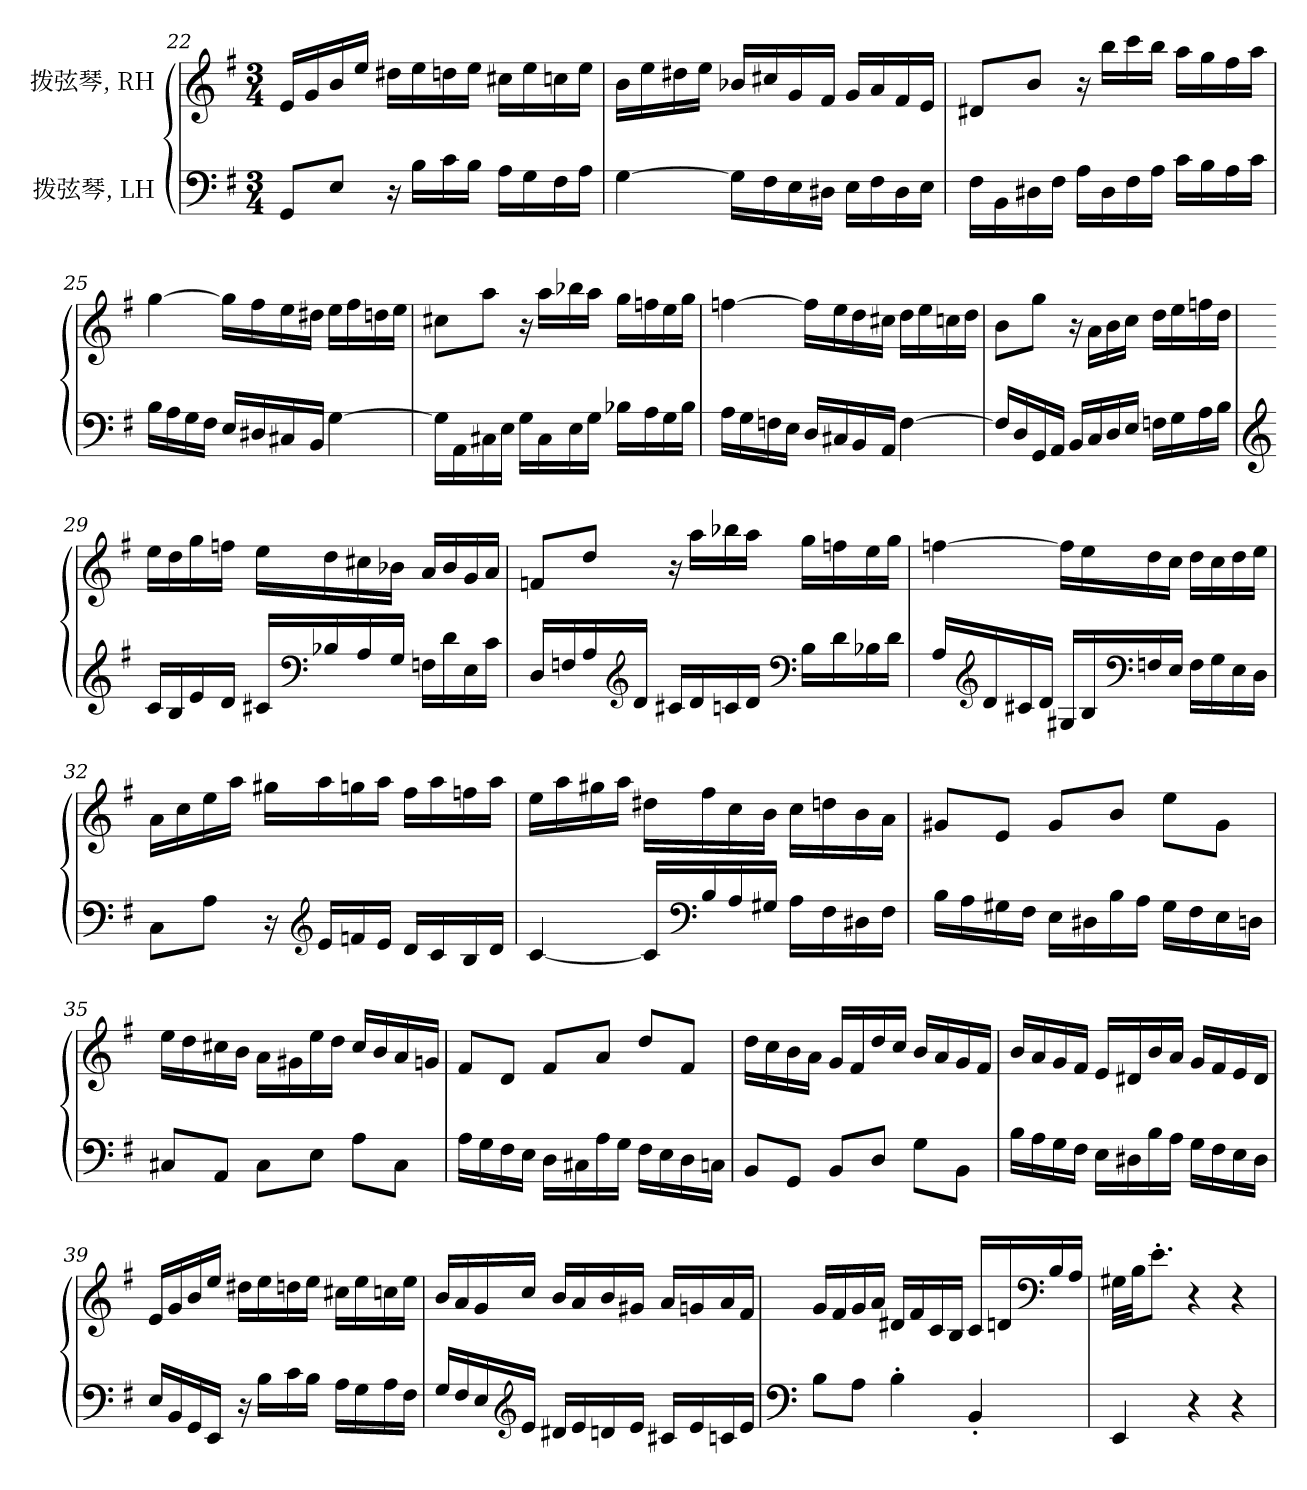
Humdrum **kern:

**kern	**kern
*part2	*part1
*staff2	*staff1
*I"拨弦琴, LH	*I"拨弦琴, RH
*clefF4	*clefG2
*k[f#]	*k[f#]
*M3/4	*M3/4
=22	=22
8GG/L	16e/LL
.	16g/
8E/J	16b/
.	16ee/JJ
16r	16dd#X\LL
16B\LL	16ee\
16c\	16ddn\
16B\JJ	16ee\JJ
16A\LL	16cc#X\LL
16G\	16ee\
16F#\	16ccn\
16A\JJ	16ee\JJ
!!LO:LB:g=z
=23	=23
[4G\	16b\LL
.	16ee\
.	16dd#X\
.	16ee\JJ
16G\LL]	16b-X/LL
16F#\	16cc#X/
16E\	16g/
16D#X\JJ	16f#/JJ
16E\LL	16g/LL
16F#\	16a/
16D#\	16f#/
16E\JJ	16e/JJ
=24	=24
16F#\LL	8d#X/L
16BB\	.
16D#X\	8b/J
16F#\JJ	.
16A\LL	16r
16D#\	16bb\LL
16F#\	16ccc\
16A\JJ	16bb\JJ
16c\LL	16aa\LL
16B\	16gg\
16A\	16ff#\
16c\JJ	16aa\JJ
!!LO:LB:g=z
=25	=25
16B\LL	[4gg\
16A\	.
16G\	.
16F#\JJ	.
16E/LL	16gg\LL]
16D#X/	16ff#\
16C#X/	16ee\
16BB/JJ	16dd#X\JJ
[4G\	16ee\LL
.	16ff#\
.	16ddn\
.	16ee\JJ
=26	=26
16G\LL]	8cc#X\L
16AA\	.
16C#X\	8aa\J
16E\JJ	.
16G\LL	16r
16C#\	16aa\LL
16E\	16bb-X\
16G\JJ	16aa\JJ
16B-X\LL	16gg\LL
16A\	16ffn\
16G\	16ee\
16B-\JJ	16gg\JJ
!!LO:LB:g=z
=27	=27
16A\LL	[4ffn\
16G\	.
16Fn\	.
16E\JJ	.
16D/LL	16ff\LL]
16C#X/	16ee\
16BB/	16dd\
16AA/JJ	16cc#X\JJ
[4F\	16dd\LL
.	16ee\
.	16ccn\
.	16dd\JJ
=28	=28
16F/LL]	8b\L
16D/	.
16GG/	8gg\J
16AA/JJ	.
16BB/LL	16r
16C/	16a\LL
16D/	16b\
16E/JJ	16cc\JJ
16Fn\LL	16dd\LL
16G\	16ee\
16A\	16ffn\
16B\JJ	16dd\JJ
!!LO:PB:g=z
=29	=29
*clefG2	*
16c/LL	16ee\LL
16B/	16dd\
16e/	16gg\
16d/JJ	16ffn\JJ
16c#X/LL	16ee\LL
*clefF4	*
16B-X/	16dd\
16A/	16cc#X\
16G/JJ	16b-X\JJ
16Fn\LL	16a/LL
16d\	16b-/
16E\	16g/
16c#\JJ	16a/JJ
=30	=30
16D/LL	8fn/L
16Fn/	.
16A/	8dd/J
*clefG2	*
16d/JJ	.
16c#X/LL	16r
16d/	16aa\LL
16cn/	16bb-X\
16d/JJ	16aa\JJ
*clefF4	*
16B\LL	16gg\LL
16d\	16ffn\
16B-X\	16ee\
16d\JJ	16gg\JJ
!!LO:LB:g=z
=31	=31
16A/LL	[4ffn\
*clefG2	*
16d/	.
16c#X/	.
16d/JJ	.
16G#X/LL	16ff\LL]
16B/	16ee\
*clefF4	*
16Fn/	16dd\
16E/JJ	16cc\JJ
16F\LL	16dd\LL
16G#\	16cc\
16E\	16dd\
16D\JJ	16ee\JJ
=32	=32
8C\L	16a\LL
.	16cc\
8A\J	16ee\
.	16aa\JJ
16r	16gg#X\LL
*clefG2	*
16e/LL	16aa\
16fn/	16ggn\
16e/JJ	16aa\JJ
16d/LL	16ff#\LL
16c/	16aa\
16B/	16ffn\
16d/JJ	16aa\JJ
!!LO:LB:g=z
=33	=33
[4c/	16ee\LL
.	16aa\
.	16gg#X\
.	16aa\JJ
16c/LL]	16dd#X\LL
*clefF4	*
16B/	16ff#\
16A/	16cc\
16G#X/JJ	16b\JJ
16A\LL	16cc\LL
16F#\	16ddn\
16D#X\	16b\
16F#\JJ	16a\JJ
=34	=34
16B\LL	8g#X/L
16A\	.
16G#X\	8e/J
16F#\JJ	.
16E\LL	8g#/L
16D#X\	.
16B\	8b/J
16A\JJ	.
16G#\LL	8ee\L
16F#\	.
16E\	8g#\J
16Dn\JJ	.
!!LO:LB:g=z
=35	=35
8C#X/L	16ee\LL
.	16dd\
8AA/J	16cc#X\
.	16b\JJ
8C#\L	16a\LL
.	16g#X\
8E\J	16ee\
.	16dd\JJ
8A\L	16cc#/LL
.	16b/
8C#\J	16a/
.	16gn/JJ
=36	=36
16A\LL	8f#/L
16G\	.
16F#\	8d/J
16E\JJ	.
16D\LL	8f#/L
16C#X\	.
16A\	8a/J
16G\JJ	.
16F#\LL	8dd/L
16E\	.
16D\	8f#/J
16Cn\JJ	.
=37	=37
8BB/L	16dd\LL
.	16cc\
8GG/J	16b\
.	16a\JJ
8BB/L	16g/LL
.	16f#/
8D/J	16dd/
.	16cc/JJ
8G\L	16b/LL
.	16a/
8BB\J	16g/
.	16f#/JJ
!!LO:LB:g=z
=38	=38
16B\LL	16b/LL
16A\	16a/
16G\	16g/
16F#\JJ	16f#/JJ
16E\LL	16e/LL
16D#X\	16d#X/
16B\	16b/
16A\JJ	16a/JJ
16G\LL	16g/LL
16F#\	16f#/
16E\	16e/
16D#\JJ	16d#/JJ
=39	=39
16E/LL	16e/LL
16BB/	16g/
16GG/	16b/
16EE/JJ	16ee/JJ
16r	16dd#X\LL
16B\LL	16ee\
16c\	16ddn\
16B\JJ	16ee\JJ
16A\LL	16cc#X\LL
16G\	16ee\
16A\	16ccn\
16F#\JJ	16ee\JJ
!!LO:LB:g=z
=40	=40
16G/LL	16b/LL
16F#/	16a/
16E/	16g/
*clefG2	*
16e/JJ	16cc/JJ
16d#X/LL	16b/LL
16e/	16a/
16dn/	16b/
16e/JJ	16g#X/JJ
16c#X/LL	16a/LL
16e/	16gn/
16cn/	16a/
16e/JJ	16f#/JJ
=41	=41
*clefF4	*
8B\L	16g/LL
.	16f#/
8A\J	16g/
.	16a/JJ
*	*MM86
4B'\	16d#X/LL
.	16f#/
*	*MM82
.	16c/
.	16B/JJ
*	*MM80
4BB'/	16c/LL
.	16dn/
*	*clefF4
*	*MM72
.	16B/
.	16A/JJ
=42	=42
*	*MM89
4EE/	32G#X\LLL
.	32B\JJ
.	8.e'\J
4r	4r
4r	4r
=	=
*-	*-
